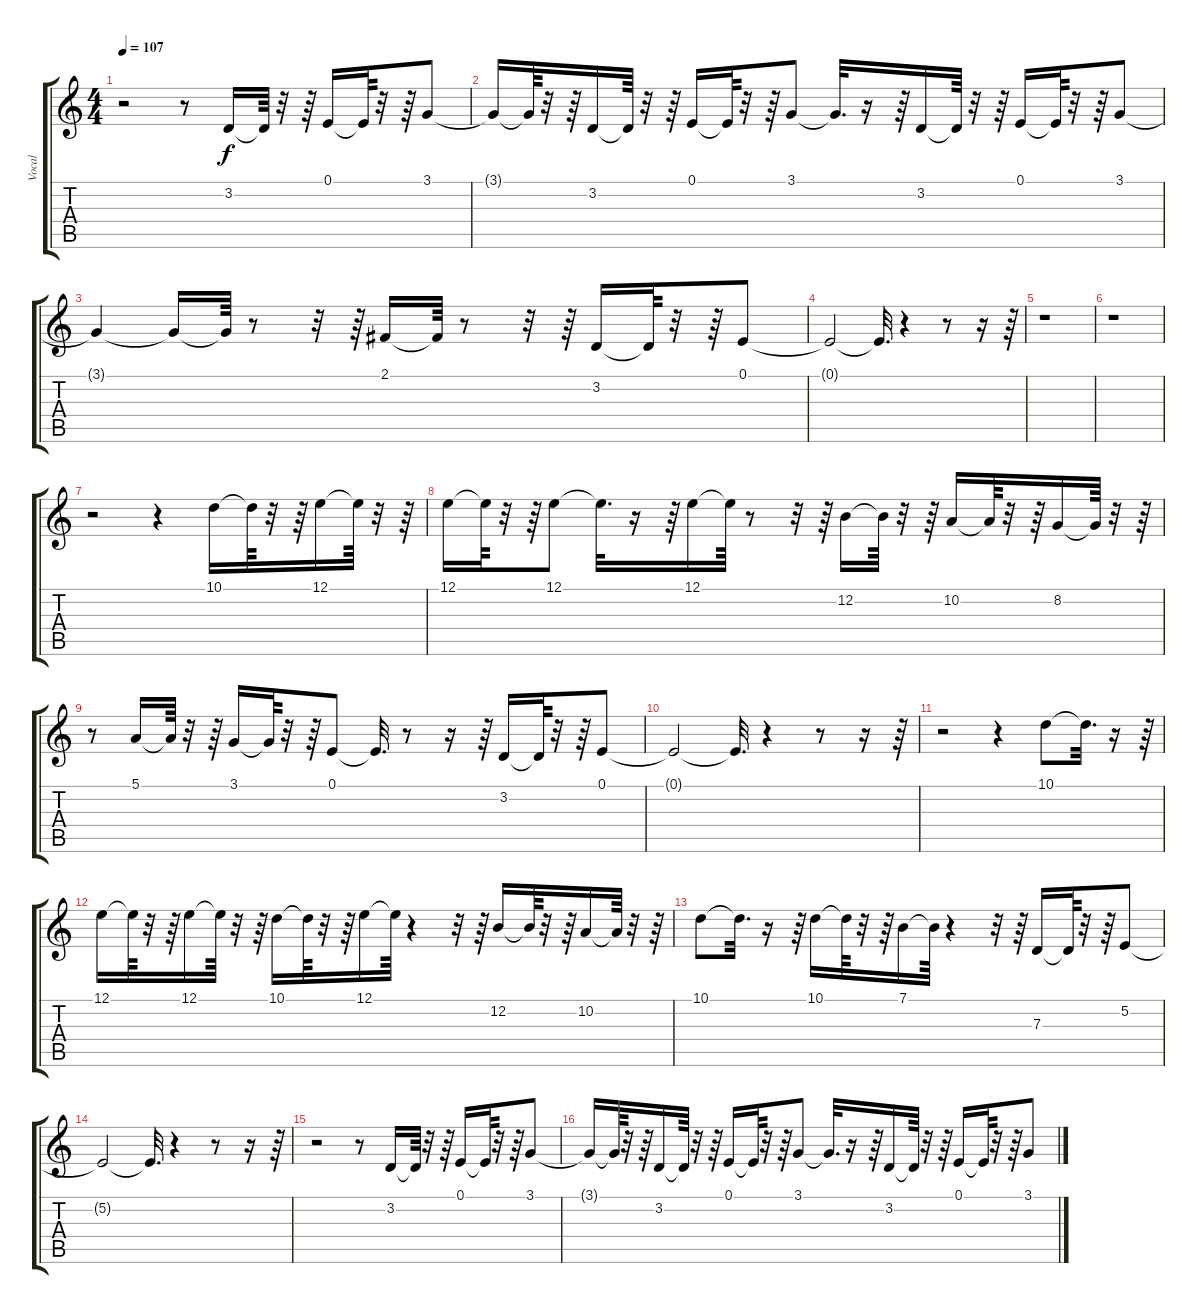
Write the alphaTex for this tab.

\track ("Vocal" "Vocal") {instrument drawbarorgan}
\staff {score tabs}
\tuning (E4 B3 G3 D3 A2 E2) {hide}
\ts (4 4)
\tempo 107
\clef g2
\ks c
r.2{dy f} r.8 3.2.16 3.2{t}.64 r.32 r.64 0.1.16 0.1{t}.64 r.32 r.64 3.1.8 |
3.1{t}.16 3.1{t}.64 r.32 r.64 3.2.16 3.2{t}.64 r.32 r.64 0.1.16 0.1{t}.64 r.32 r.64 3.1.8 3.1{t}.32{d} r.16 r.64 3.2.16 3.2{t}.64 r.32 r.64 0.1.16 0.1{t}.64 r.32 r.64 3.1.8 |
3.1{t}.4 3.1{t}.16 3.1{t}.64 r.8 r.32 r.64 2.1.16 2.1{t}.64 r.8 r.32 r.64 3.2.16 3.2{t}.64 r.32 r.64 0.1.8 |
0.1{t}.2 0.1{t}.32{d} r.4 r.8 r.16 r.64 |
r.1 |
r.1 |
r.2 r.4 10.1.16 10.1{t}.64 r.32 r.64 12.1.16 12.1{t}.64 r.32 r.64 |
12.1.16 12.1{t}.64 r.32 r.64 12.1.8 12.1{t}.32{d} r.16 r.64 12.1.16 12.1{t}.64 r.8 r.32 r.64 12.2.16 12.2{t}.64 r.32 r.64 10.2.16 10.2{t}.64 r.32 r.64 8.2.16 8.2{t}.64 r.32 r.64 |
r.8 5.1.16 5.1{t}.64 r.32 r.64 3.1.16 3.1{t}.64 r.32 r.64 0.1.8 0.1{t}.32{d} r.8 r.16 r.64 3.2.16 3.2{t}.64 r.32 r.64 0.1.8 |
0.1{t}.2 0.1{t}.32{d} r.4 r.8 r.16 r.64 |
r.2 r.4 10.1.8 10.1{t}.32{d} r.16 r.64 |
12.1.16 12.1{t}.64 r.32 r.64 12.1.16 12.1{t}.64 r.32 r.64 10.1.16 10.1{t}.64 r.32 r.64 12.1.16 12.1{t}.64 r.4 r.32 r.64 12.2.16 12.2{t}.64 r.32 r.64 10.2.16 10.2{t}.64 r.32 r.64 |
10.1.8 10.1{t}.32{d} r.16 r.64 10.1.16 10.1{t}.64 r.32 r.64 7.1.16 7.1{t}.64 r.4 r.32 r.64 7.3.16 7.3{t}.64 r.32 r.64 5.2.8 |
5.2{t}.2 5.2{t}.32{d} r.4 r.8 r.16 r.64 |
r.2 r.8 3.2.16 3.2{t}.64 r.32 r.64 0.1.16 0.1{t}.64 r.32 r.64 3.1.8 |
3.1{t}.16 3.1{t}.64 r.32 r.64 3.2.16 3.2{t}.64 r.32 r.64 0.1.16 0.1{t}.64 r.32 r.64 3.1.8 3.1{t}.32{d} r.16 r.64 3.2.16 3.2{t}.64 r.32 r.64 0.1.16 0.1{t}.64 r.32 r.64 3.1.8
